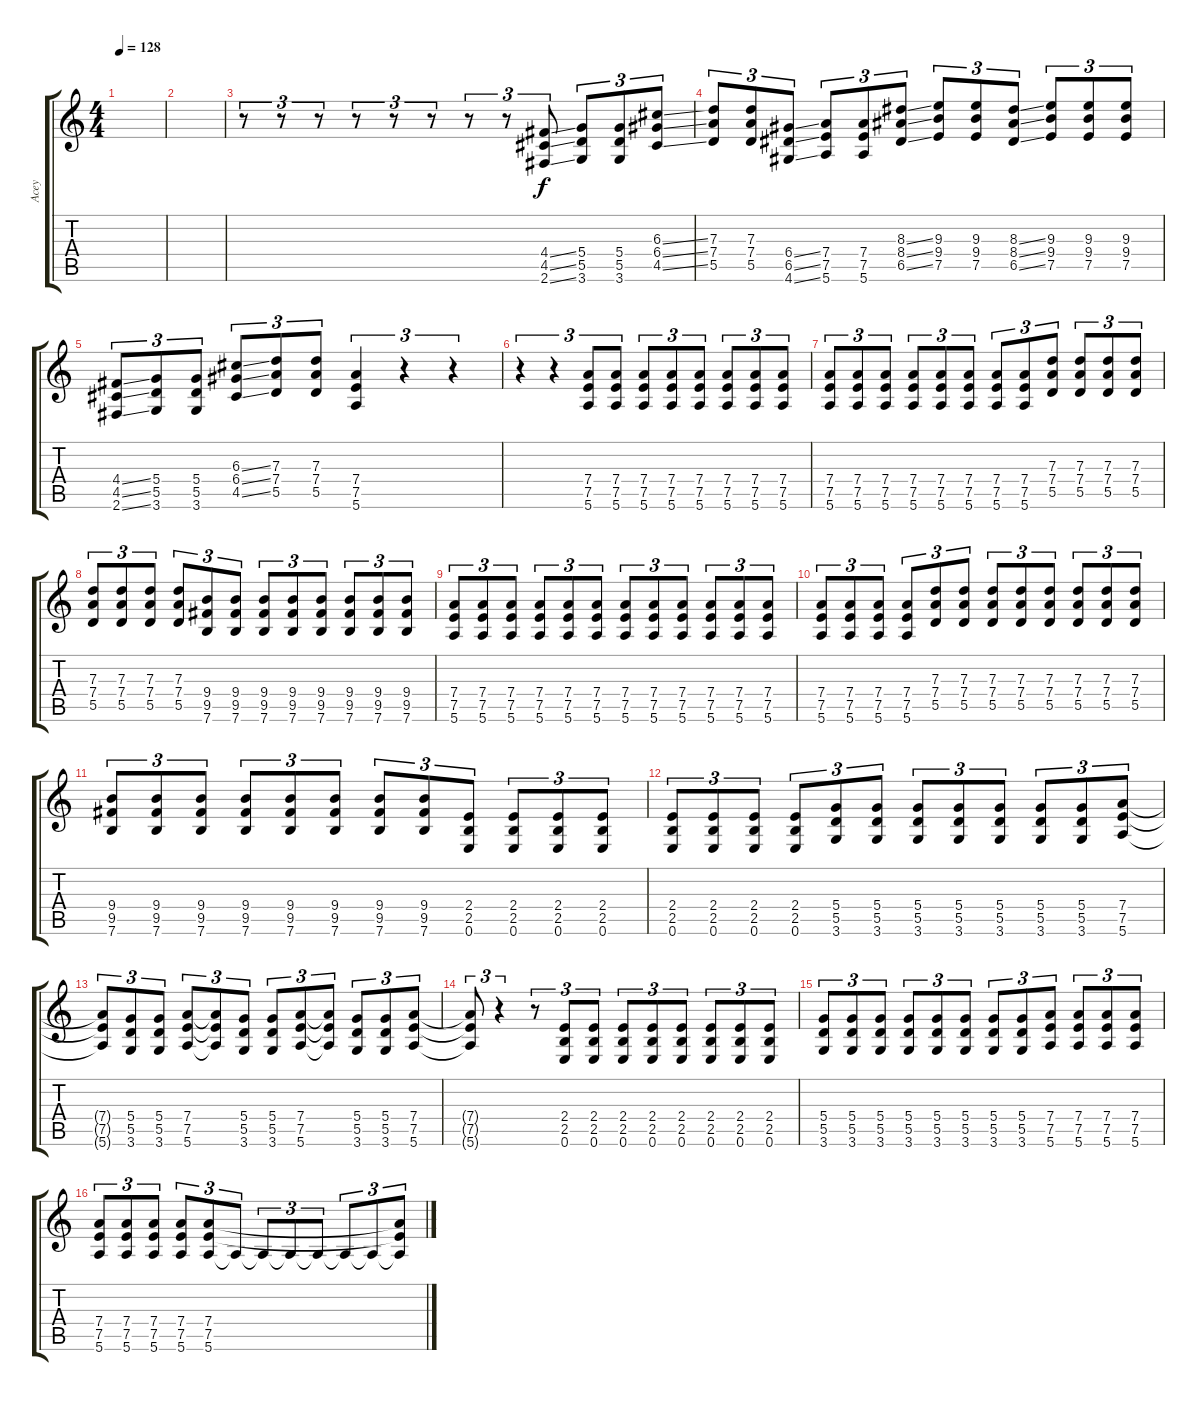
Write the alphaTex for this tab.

\track ("Acey" "Acey") {instrument overdrivenguitar}
\staff {score tabs}
\tuning (E4 B3 G3 D3 A2 E2) {hide}
\ts (4 4)
\tempo 128
\clef g2
\ks c
|
|
r.8{tu (3 2)} r.8{tu (3 2)} r.8{tu (3 2)} r.8{tu (3 2)} r.8{tu (3 2)} r.8{tu (3 2)} r.8{tu (3 2)} r.8{tu (3 2)} (4.4{ss} 4.5{ss} 2.6{ss}).8{tu (3 2)} (5.4 5.5 3.6).8{tu (3 2)} (5.4 5.5 3.6).8{tu (3 2)} (6.3{ss} 6.4{ss} 4.5{ss}).8{tu (3 2)} |
(7.3 7.4 5.5).8{tu (3 2)} (7.3 7.4 5.5).8{tu (3 2)} (6.4{ss} 6.5{ss} 4.6{ss}).8{tu (3 2)} (7.4 7.5 5.6).8{tu (3 2)} (7.4 7.5 5.6).8{tu (3 2)} (8.3{ss} 8.4{ss} 6.5{ss}).8{tu (3 2)} (9.3 9.4 7.5).8{tu (3 2)} (9.3 9.4 7.5).8{tu (3 2)} (8.3{ss} 8.4{ss} 6.5{ss}).8{tu (3 2)} (9.3 9.4 7.5).8{tu (3 2)} (9.3 9.4 7.5).8{tu (3 2)} (9.3 9.4 7.5).8{tu (3 2)} |
(4.4{ss} 4.5{ss} 2.6{ss}).8{tu (3 2)} (5.4 5.5 3.6).8{tu (3 2)} (5.4 5.5 3.6).8{tu (3 2)} (6.3{ss} 6.4{ss} 4.5{ss}).8{tu (3 2)} (7.3 7.4 5.5).8{tu (3 2)} (7.3 7.4 5.5).8{tu (3 2)} (7.4 7.5 5.6).4{tu (3 2)} r.4{tu (3 2)} r.4{tu (3 2)} |
r.4{tu (3 2)} r.4{tu (3 2)} (7.4 7.5 5.6).8{tu (3 2)} (7.4 7.5 5.6).8{tu (3 2)} (7.4 7.5 5.6).8{tu (3 2)} (7.4 7.5 5.6).8{tu (3 2)} (7.4 7.5 5.6).8{tu (3 2)} (7.4 7.5 5.6).8{tu (3 2)} (7.4 7.5 5.6).8{tu (3 2)} (7.4 7.5 5.6).8{tu (3 2)} |
(7.4 7.5 5.6).8{tu (3 2)} (7.4 7.5 5.6).8{tu (3 2)} (7.4 7.5 5.6).8{tu (3 2)} (7.4 7.5 5.6).8{tu (3 2)} (7.4 7.5 5.6).8{tu (3 2)} (7.4 7.5 5.6).8{tu (3 2)} (7.4 7.5 5.6).8{tu (3 2)} (7.4 7.5 5.6).8{tu (3 2)} (7.3 7.4 5.5).8{tu (3 2)} (7.3 7.4 5.5).8{tu (3 2)} (7.3 7.4 5.5).8{tu (3 2)} (7.3 7.4 5.5).8{tu (3 2)} |
(7.3 7.4 5.5).8{tu (3 2)} (7.3 7.4 5.5).8{tu (3 2)} (7.3 7.4 5.5).8{tu (3 2)} (7.3 7.4 5.5).8{tu (3 2)} (9.4 9.5 7.6).8{tu (3 2)} (9.4 9.5 7.6).8{tu (3 2)} (9.4 9.5 7.6).8{tu (3 2)} (9.4 9.5 7.6).8{tu (3 2)} (9.4 9.5 7.6).8{tu (3 2)} (9.4 9.5 7.6).8{tu (3 2)} (9.4 9.5 7.6).8{tu (3 2)} (9.4 9.5 7.6).8{tu (3 2)} |
(7.4 7.5 5.6).8{tu (3 2)} (7.4 7.5 5.6).8{tu (3 2)} (7.4 7.5 5.6).8{tu (3 2)} (7.4 7.5 5.6).8{tu (3 2)} (7.4 7.5 5.6).8{tu (3 2)} (7.4 7.5 5.6).8{tu (3 2)} (7.4 7.5 5.6).8{tu (3 2)} (7.4 7.5 5.6).8{tu (3 2)} (7.4 7.5 5.6).8{tu (3 2)} (7.4 7.5 5.6).8{tu (3 2)} (7.4 7.5 5.6).8{tu (3 2)} (7.4 7.5 5.6).8{tu (3 2)} |
(7.4 7.5 5.6).8{tu (3 2)} (7.4 7.5 5.6).8{tu (3 2)} (7.4 7.5 5.6).8{tu (3 2)} (7.4 7.5 5.6).8{tu (3 2)} (7.3 7.4 5.5).8{tu (3 2)} (7.3 7.4 5.5).8{tu (3 2)} (7.3 7.4 5.5).8{tu (3 2)} (7.3 7.4 5.5).8{tu (3 2)} (7.3 7.4 5.5).8{tu (3 2)} (7.3 7.4 5.5).8{tu (3 2)} (7.3 7.4 5.5).8{tu (3 2)} (7.3 7.4 5.5).8{tu (3 2)} |
(9.4 9.5 7.6).8{tu (3 2)} (9.4 9.5 7.6).8{tu (3 2)} (9.4 9.5 7.6).8{tu (3 2)} (9.4 9.5 7.6).8{tu (3 2)} (9.4 9.5 7.6).8{tu (3 2)} (9.4 9.5 7.6).8{tu (3 2)} (9.4 9.5 7.6).8{tu (3 2)} (9.4 9.5 7.6).8{tu (3 2)} (2.4 2.5 0.6).8{tu (3 2)} (2.4 2.5 0.6).8{tu (3 2)} (2.4 2.5 0.6).8{tu (3 2)} (2.4 2.5 0.6).8{tu (3 2)} |
(2.4 2.5 0.6).8{tu (3 2)} (2.4 2.5 0.6).8{tu (3 2)} (2.4 2.5 0.6).8{tu (3 2)} (2.4 2.5 0.6).8{tu (3 2)} (5.4 5.5 3.6).8{tu (3 2)} (5.4 5.5 3.6).8{tu (3 2)} (5.4 5.5 3.6).8{tu (3 2)} (5.4 5.5 3.6).8{tu (3 2)} (5.4 5.5 3.6).8{tu (3 2)} (5.4 5.5 3.6).8{tu (3 2)} (5.4 5.5 3.6).8{tu (3 2)} (7.4 7.5 5.6).8{tu (3 2)} |
(7.4{t} 7.5{t} 5.6{t}).8{tu (3 2)} (5.4 5.5 3.6).8{tu (3 2)} (5.4 5.5 3.6).8{tu (3 2)} (7.4 7.5 5.6).8{tu (3 2)} (7.4{t} 7.5{t} 5.6{t}).8{tu (3 2)} (5.4 5.5 3.6).8{tu (3 2)} (5.4 5.5 3.6).8{tu (3 2)} (7.4 7.5 5.6).8{tu (3 2)} (7.4{t} 7.5{t} 5.6{t}).8{tu (3 2)} (5.4 5.5 3.6).8{tu (3 2)} (5.4 5.5 3.6).8{tu (3 2)} (7.4 7.5 5.6).8{tu (3 2)} |
(7.4{t} 7.5{t} 5.6{t}).8{tu (3 2)} r.4{tu (3 2)} r.8{tu (3 2)} (2.4 2.5 0.6).8{tu (3 2)} (2.4 2.5 0.6).8{tu (3 2)} (2.4 2.5 0.6).8{tu (3 2)} (2.4 2.5 0.6).8{tu (3 2)} (2.4 2.5 0.6).8{tu (3 2)} (2.4 2.5 0.6).8{tu (3 2)} (2.4 2.5 0.6).8{tu (3 2)} (2.4 2.5 0.6).8{tu (3 2)} |
(5.4 5.5 3.6).8{tu (3 2)} (5.4 5.5 3.6).8{tu (3 2)} (5.4 5.5 3.6).8{tu (3 2)} (5.4 5.5 3.6).8{tu (3 2)} (5.4 5.5 3.6).8{tu (3 2)} (5.4 5.5 3.6).8{tu (3 2)} (5.4 5.5 3.6).8{tu (3 2)} (5.4 5.5 3.6).8{tu (3 2)} (7.4 7.5 5.6).8{tu (3 2)} (7.4 7.5 5.6).8{tu (3 2)} (7.4 7.5 5.6).8{tu (3 2)} (7.4 7.5 5.6).8{tu (3 2)} |
(7.4 7.5 5.6).8{tu (3 2)} (7.4 7.5 5.6).8{tu (3 2)} (7.4 7.5 5.6).8{tu (3 2)} (7.4 7.5 5.6).8{tu (3 2)} (7.4 7.5 5.6).8{tu (3 2)} 5.6{t}.8{tu (3 2)} 5.6{t}.8{tu (3 2)} 5.6{t}.8{tu (3 2)} 5.6{t}.8{tu (3 2)} 5.6{t}.8{tu (3 2)} 5.6{t}.8{tu (3 2)} (7.4{t} 7.5{t} 5.6{t}).8{tu (3 2)}
